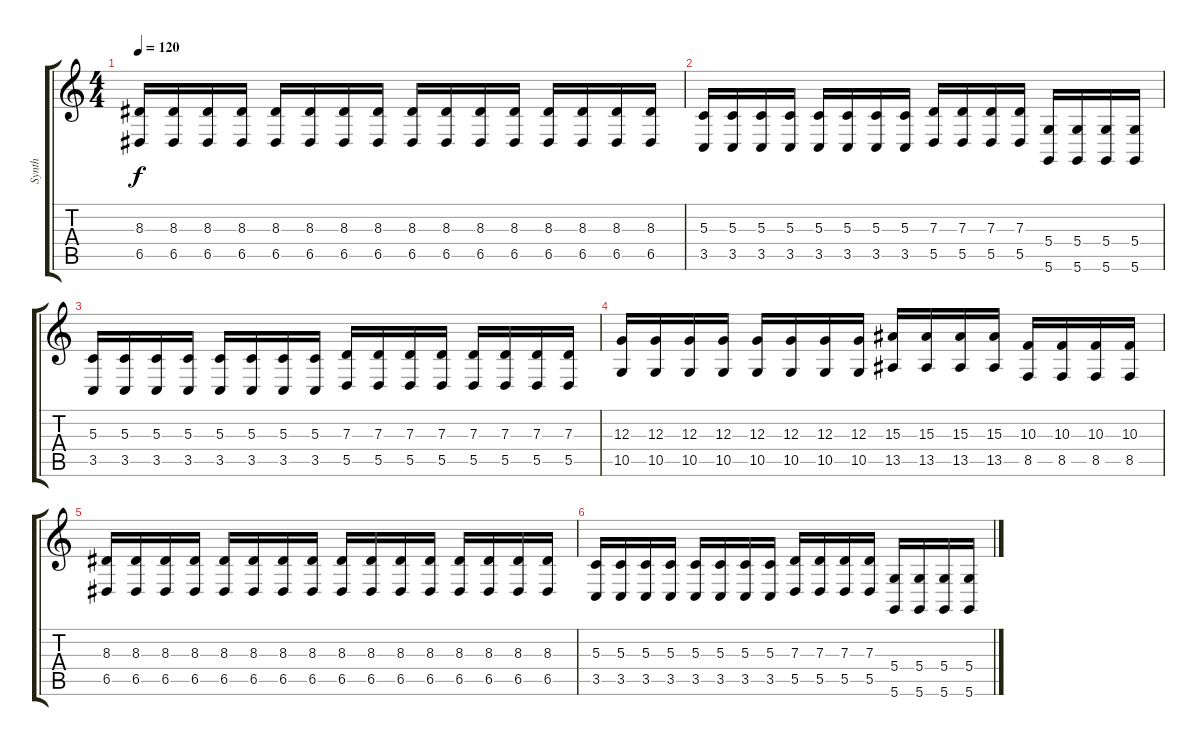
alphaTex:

\track ("Synth" "Synth") {instrument lead2sawtooth}
\staff {score tabs}
\tuning (E4 B3 G3 D3 A2 D2) {hide}
\ts (4 4)
\tempo 120
\clef g2
\ks c
(8.3 6.5).16{dy f volume 12} (8.3 6.5).16 (8.3 6.5).16 (8.3 6.5).16 (8.3 6.5).16 (8.3 6.5).16 (8.3 6.5).16 (8.3 6.5).16 (8.3 6.5).16 (8.3 6.5).16 (8.3 6.5).16 (8.3 6.5).16 (8.3 6.5).16 (8.3 6.5).16 (8.3 6.5).16 (8.3 6.5).16 |
(5.3 3.5).16 (5.3 3.5).16 (5.3 3.5).16 (5.3 3.5).16 (5.3 3.5).16 (5.3 3.5).16 (5.3 3.5).16 (5.3 3.5).16 (7.3 5.5).16 (7.3 5.5).16 (7.3 5.5).16 (7.3 5.5).16 (5.4 5.6).16 (5.4 5.6).16 (5.4 5.6).16 (5.4 5.6).16 |
(5.3 3.5).16 (5.3 3.5).16 (5.3 3.5).16 (5.3 3.5).16 (5.3 3.5).16 (5.3 3.5).16 (5.3 3.5).16 (5.3 3.5).16 (7.3 5.5).16 (7.3 5.5).16 (7.3 5.5).16 (7.3 5.5).16 (7.3 5.5).16 (7.3 5.5).16 (7.3 5.5).16 (7.3 5.5).16 |
(12.3 10.5).16 (12.3 10.5).16 (12.3 10.5).16 (12.3 10.5).16 (12.3 10.5).16 (12.3 10.5).16 (12.3 10.5).16 (12.3 10.5).16 (15.3 13.5).16 (15.3 13.5).16 (15.3 13.5).16 (15.3 13.5).16 (10.3 8.5).16 (10.3 8.5).16 (10.3 8.5).16 (10.3 8.5).16 |
(8.3 6.5).16 (8.3 6.5).16 (8.3 6.5).16 (8.3 6.5).16 (8.3 6.5).16 (8.3 6.5).16 (8.3 6.5).16 (8.3 6.5).16 (8.3 6.5).16 (8.3 6.5).16 (8.3 6.5).16 (8.3 6.5).16 (8.3 6.5).16 (8.3 6.5).16 (8.3 6.5).16 (8.3 6.5).16 |
(5.3 3.5).16 (5.3 3.5).16 (5.3 3.5).16 (5.3 3.5).16 (5.3 3.5).16 (5.3 3.5).16 (5.3 3.5).16 (5.3 3.5).16 (7.3 5.5).16 (7.3 5.5).16 (7.3 5.5).16 (7.3 5.5).16 (5.4 5.6).16 (5.4 5.6).16 (5.4 5.6).16 (5.4 5.6).16
